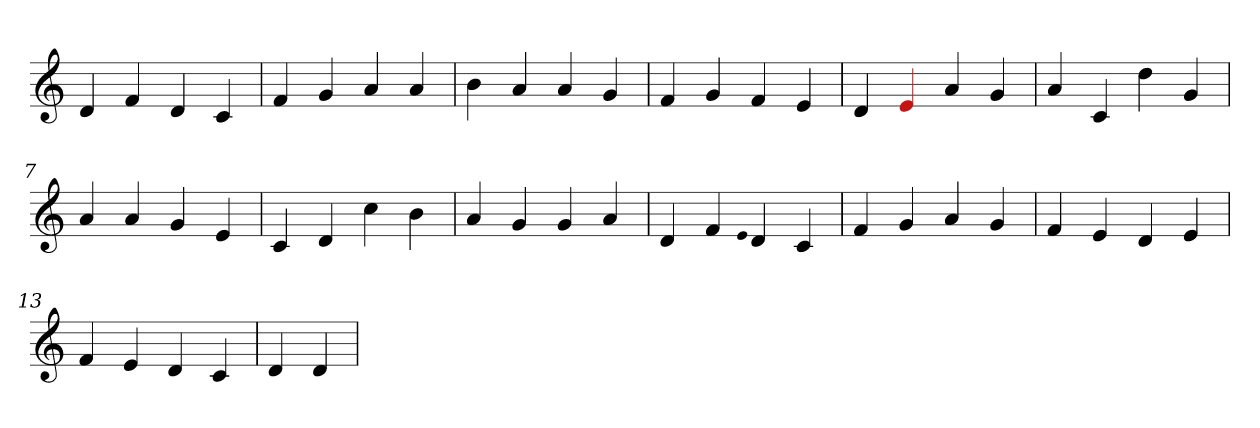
**kern
*part1
*staff1
*clefG2
=1
4d
4f
4d
4c
=2
4f
4g
4a
4a
=3
4b
4a
4a
4g
=4
4f
4g
4f
4e
=5
4d
4Re
4a
4g
=6
4a
4c
4dd
4g
=7
4a
4a
4g
4e
=8
4c
4d
4cc
4b
=9
4a
4g
4g
4a
=10
4d
4f
qqe
4d
4c
=11
4f
4g
4a
4g
=12
4f
4e
4d
4e
=13
4f
4e
4d
4c
=14
4d
4d
=
*-
